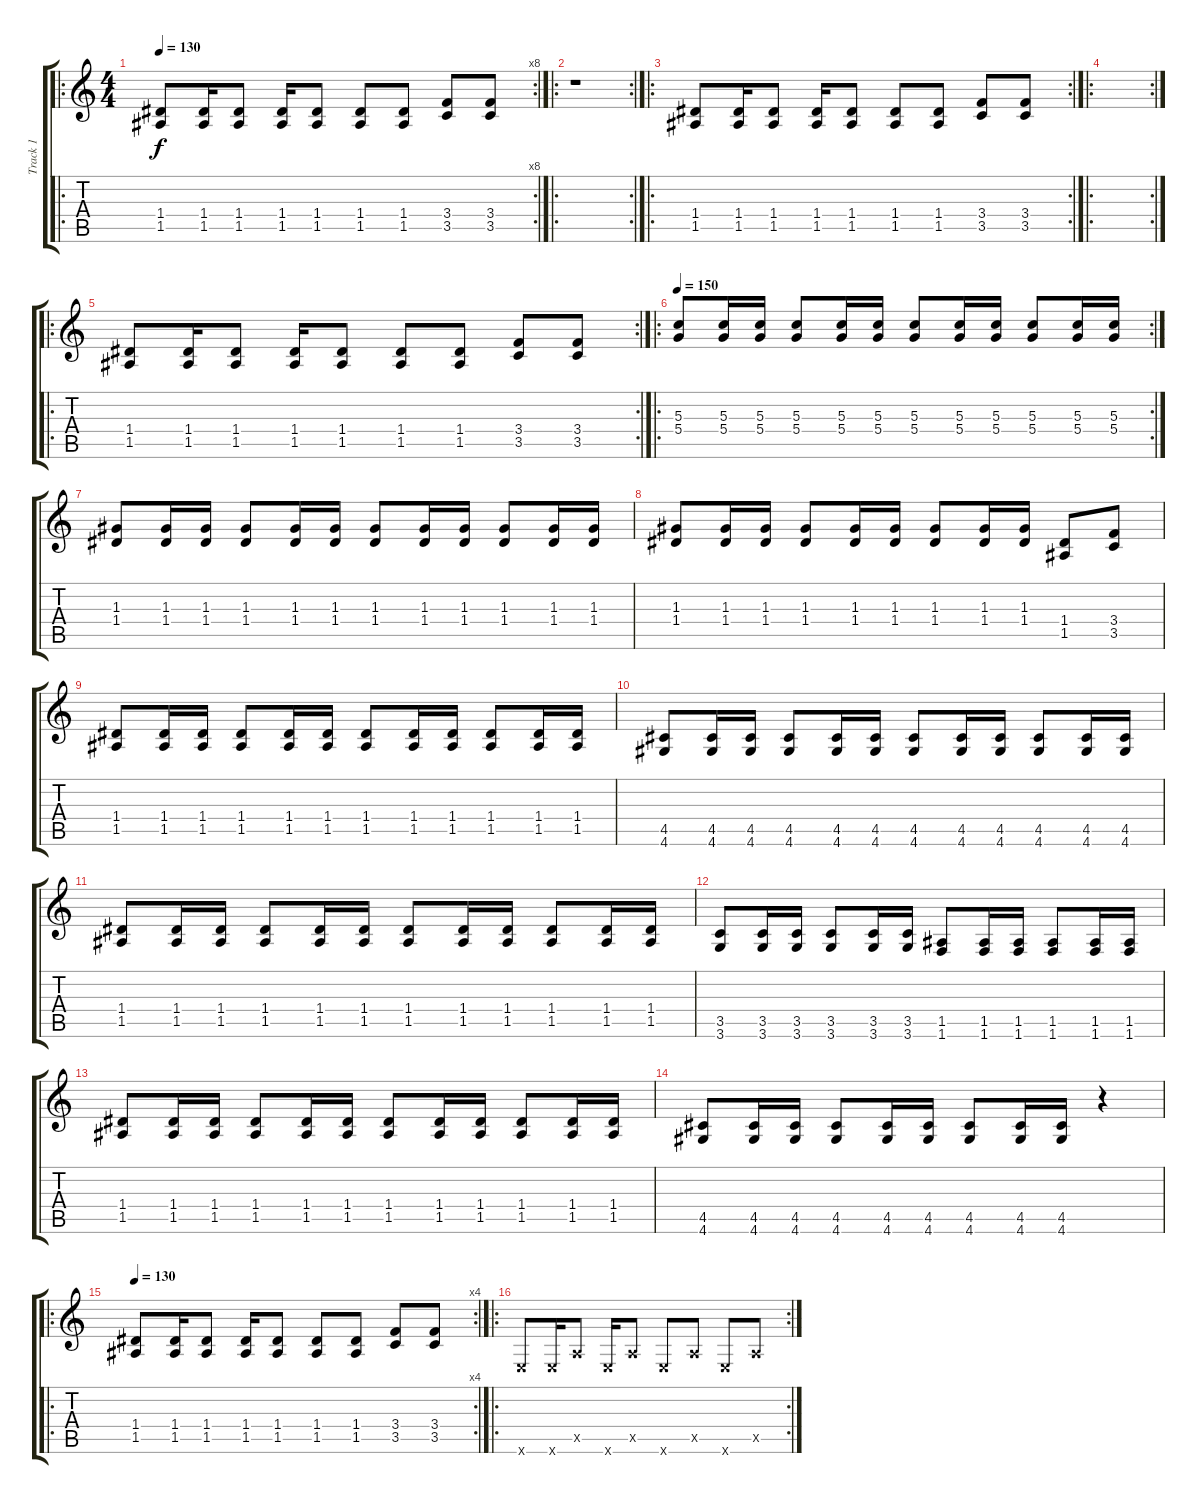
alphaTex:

\track ("Track 1" "Track 1") {instrument distortionguitar}
\staff {score tabs}
\tuning (E4 B3 G3 D3 A2 E2) {hide}
\ro
\rc 8
\ts (4 4)
\tempo 130
\clef g2
\ks c
(1.4 1.5).8{dy f instrument distortionguitar} (1.4 1.5).16 (1.4 1.5).8 (1.4 1.5).16 (1.4 1.5).8 (1.4 1.5).8 (1.4 1.5).8 (3.4 3.5).8 (3.4 3.5).8 |
\ro
\rc 2
r.1 |
\ro
\rc 2
(1.4 1.5).8 (1.4 1.5).16 (1.4 1.5).8 (1.4 1.5).16 (1.4 1.5).8 (1.4 1.5).8 (1.4 1.5).8 (3.4 3.5).8 (3.4 3.5).8 |
\ro
\rc 2
|
\ro
\rc 2
(1.4 1.5).8 (1.4 1.5).16 (1.4 1.5).8 (1.4 1.5).16 (1.4 1.5).8 (1.4 1.5).8 (1.4 1.5).8 (3.4 3.5).8 (3.4 3.5).8 |
\ro
\rc 2
\tempo 150
(5.3 5.4).8 (5.3 5.4).16 (5.3 5.4).16 (5.3 5.4).8 (5.3 5.4).16 (5.3 5.4).16 (5.3 5.4).8 (5.3 5.4).16 (5.3 5.4).16 (5.3 5.4).8 (5.3 5.4).16 (5.3 5.4).16 |
(1.3 1.4).8 (1.3 1.4).16 (1.3 1.4).16 (1.3 1.4).8 (1.3 1.4).16 (1.3 1.4).16 (1.3 1.4).8 (1.3 1.4).16 (1.3 1.4).16 (1.3 1.4).8 (1.3 1.4).16 (1.3 1.4).16 |
(1.3 1.4).8 (1.3 1.4).16 (1.3 1.4).16 (1.3 1.4).8 (1.3 1.4).16 (1.3 1.4).16 (1.3 1.4).8 (1.3 1.4).16 (1.3 1.4).16 (1.4 1.5).8 (3.4 3.5).8 |
(1.4 1.5).8 (1.4 1.5).16 (1.4 1.5).16 (1.4 1.5).8 (1.4 1.5).16 (1.4 1.5).16 (1.4 1.5).8 (1.4 1.5).16 (1.4 1.5).16 (1.4 1.5).8 (1.4 1.5).16 (1.4 1.5).16 |
(4.5 4.6).8 (4.5 4.6).16 (4.5 4.6).16 (4.5 4.6).8 (4.5 4.6).16 (4.5 4.6).16 (4.5 4.6).8 (4.5 4.6).16 (4.5 4.6).16 (4.5 4.6).8 (4.5 4.6).16 (4.5 4.6).16 |
(1.4 1.5).8 (1.4 1.5).16 (1.4 1.5).16 (1.4 1.5).8 (1.4 1.5).16 (1.4 1.5).16 (1.4 1.5).8 (1.4 1.5).16 (1.4 1.5).16 (1.4 1.5).8 (1.4 1.5).16 (1.4 1.5).16 |
(3.5 3.6).8 (3.5 3.6).16 (3.5 3.6).16 (3.5 3.6).8 (3.5 3.6).16 (3.5 3.6).16 (1.5 1.6).8 (1.5 1.6).16 (1.5 1.6).16 (1.5 1.6).8 (1.5 1.6).16 (1.5 1.6).16 |
(1.4 1.5).8 (1.4 1.5).16 (1.4 1.5).16 (1.4 1.5).8 (1.4 1.5).16 (1.4 1.5).16 (1.4 1.5).8 (1.4 1.5).16 (1.4 1.5).16 (1.4 1.5).8 (1.4 1.5).16 (1.4 1.5).16 |
(4.5 4.6).8 (4.5 4.6).16 (4.5 4.6).16 (4.5 4.6).8 (4.5 4.6).16 (4.5 4.6).16 (4.5 4.6).8 (4.5 4.6).16 (4.5 4.6).16 r.4 |
\ro
\rc 4
\tempo 130
(1.4 1.5).8 (1.4 1.5).16 (1.4 1.5).8 (1.4 1.5).16 (1.4 1.5).8 (1.4 1.5).8 (1.4 1.5).8 (3.4 3.5).8 (3.4 3.5).8 |
\ro
\rc 2
0.6{x}.8 0.6{x}.16 0.5{x}.8 0.6{x}.16 0.5{x}.8 0.6{x}.8 0.5{x}.8 0.6{x}.8 0.5{x}.8
